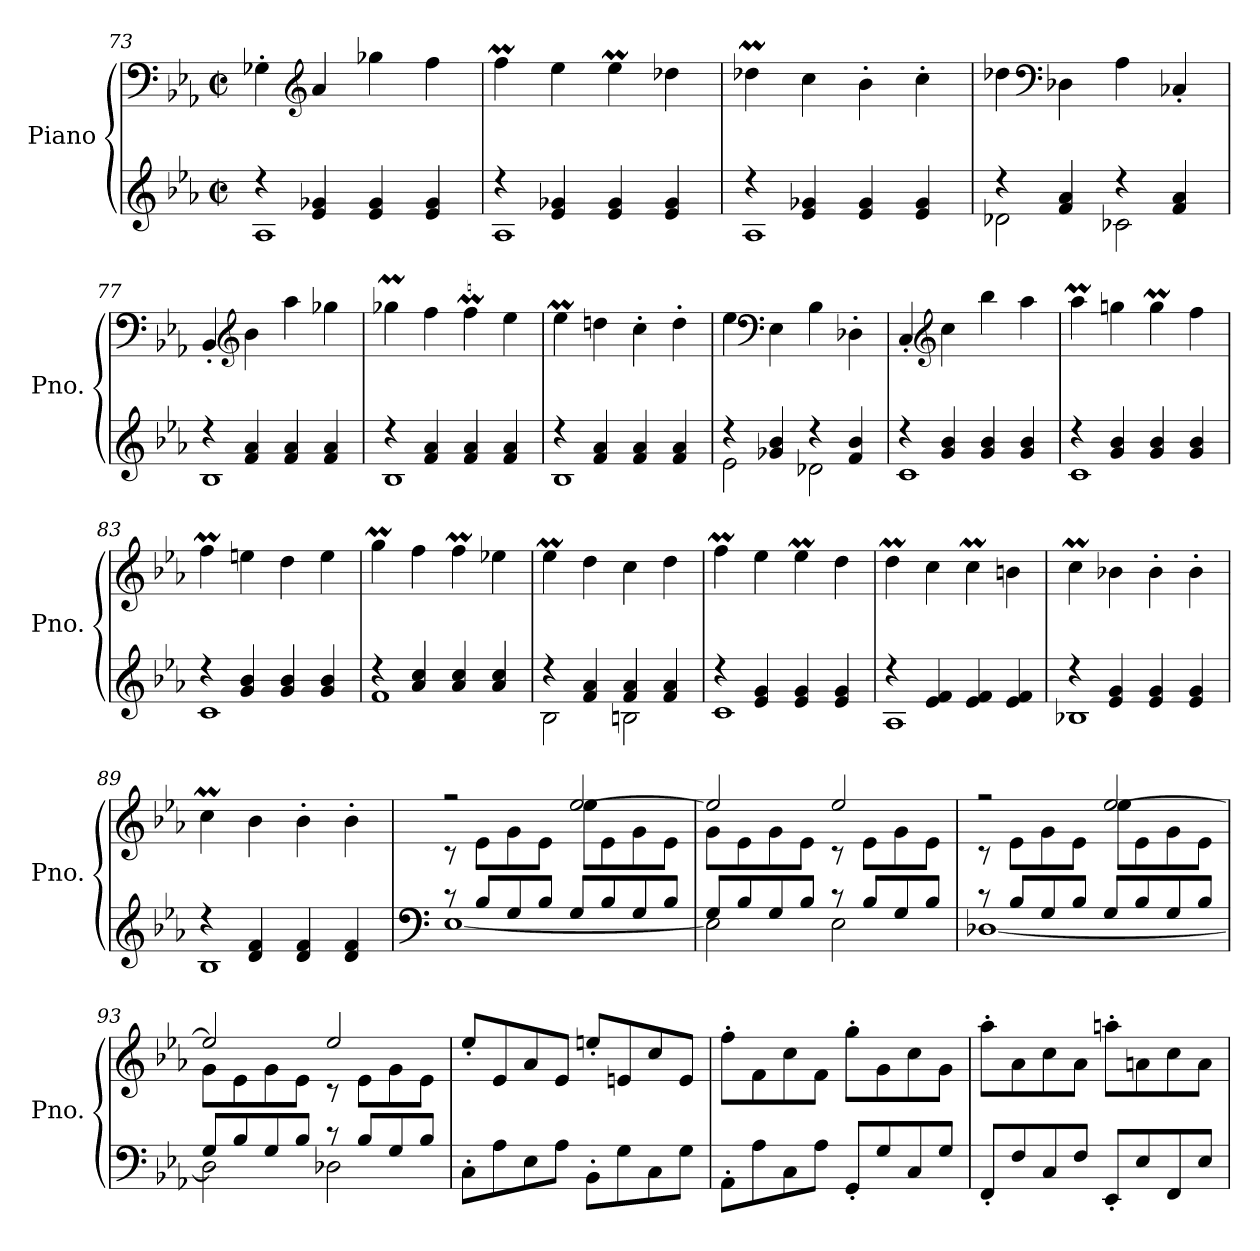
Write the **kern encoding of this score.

**kern	**kern
*part1	*part1
*staff2	*staff1
*I"Piano	*
*I'Pno.	*
*clefG2	*clefF4
*k[b-e-a-]	*k[b-e-a-]
*M2/2	*M2/2
*met(c|)	*met(c|)
=73	=73
*^	*
4r	1A-	4G-X'\
*	*	*clefG2
4e-/ 4g-X/	.	4a-/
4e-/ 4g-/	.	4gg-X\
4e-/ 4g-/	.	4ff\
=74	=74	=74
4r	1A-	4ffM\
4e-/ 4g-X/	.	4ee-\
4e-/ 4g-/	.	4ee-M\
4e-/ 4g-/	.	4dd-X\
=75	=75	=75
4r	1A-	4dd-XM\
4e-/ 4g-X/	.	4cc\
4e-/ 4g-/	.	4b-'\
4e-/ 4g-/	.	4cc'\
=76	=76	=76
4r	2d-X\	4dd-X\
*	*	*clefF4
4f/ 4a-/	.	4D-X\
4r	2c-X\	4A-\
4f/ 4a-/	.	4C-X'/
=77	=77	=77
4r	1B-	4BB-'/
*	*	*clefG2
4f/ 4a-/	.	4b-\
4f/ 4a-/	.	4aa-\
4f/ 4a-/	.	4gg-X\
!!LO:LB:g=z
=78	=78	=78
4r	1B-	4gg-XM\
4f/ 4a-/	.	4ff\
4f/ 4a-/	.	4ffM\
4f/ 4a-/	.	4ee-\
=79	=79	=79
4r	1B-	4ee-M\
4f/ 4a-/	.	4ddn\
4f/ 4a-/	.	4cc'\
4f/ 4a-/	.	4dd'\
=80	=80	=80
4r	2e-\	4ee-\
*	*	*clefF4
4g-X/ 4b-/	.	4E-\
4r	2d-X\	4B-\
4f/ 4b-/	.	4D-X'\
=81	=81	=81
4r	1c	4C'/
*	*	*clefG2
4g/ 4b-/	.	4cc\
4g/ 4b-/	.	4bb-\
4g/ 4b-/	.	4aa-\
=82	=82	=82
4r	1c	4aa-M\
4g/ 4b-/	.	4ggn\
4g/ 4b-/	.	4ggm\
4g/ 4b-/	.	4ff\
=83	=83	=83
4r	1c	4ffM\
4g/ 4b-/	.	4een\
4g/ 4b-/	.	4dd\
4g/ 4b-/	.	4ee\
=84	=84	=84
4r	1f	4ggm\
4a-/ 4cc/	.	4ff\
4a-/ 4cc/	.	4ffM\
4a-/ 4cc/	.	4ee-X\
!!LO:LB:g=z
=85	=85	=85
4r	2B-\	4ee-M\
4f/ 4a-/	.	4dd\
4f/ 4a-/	2Bn\	4cc\
4f/ 4a-/	.	4dd\
=86	=86	=86
4r	1c	4ffM\
4e-/ 4g/	.	4ee-\
4e-/ 4g/	.	4ee-M\
4e-/ 4g/	.	4dd\
=87	=87	=87
4r	1A-	4ddm\
4e-/ 4f/	.	4cc\
4e-/ 4f/	.	4ccM\
4e-/ 4f/	.	4bn\
=88	=88	=88
4r	1B-X	4ccM\
4e-/ 4g/	.	4b-X\
4e-/ 4g/	.	4b-'\
4e-/ 4g/	.	4b-'\
=89	=89	=89
4r	1B-	4ccM\
4d/ 4f/	.	4b-\
4d/ 4f/	.	4b-'\
4d/ 4f/	.	4b-'\
=90	=90	=90
*clefF4	*	*
*	*	*^
8r	[1E-	2r	8r
8B-/L	.	.	8e-\L
8G/	.	.	8g\
8B-/J	.	.	8e-\J
8G/L	.	[2ee-/	8ee-\L
8B-/	.	.	8e-\
8G/	.	.	8g\
8B-/J	.	.	8e-\J
!!LO:LB:g=z	!!
=91	=91	=91	=91
8G/L	2E-\]	2ee-/]	8g\L
8B-/	.	.	8e-\
8G/	.	.	8g\
8B-/J	.	.	8e-\J
8r	2E-\	2ee-/	8r
8B-/L	.	.	8e-\L
8G/	.	.	8g\
8B-/J	.	.	8e-\J
=92	=92	=92	=92
8r	[1D-X	2r	8r
8B-/L	.	.	8e-\L
8G/	.	.	8g\
8B-/J	.	.	8e-\J
8G/L	.	[2ee-/	8ee-\L
8B-/	.	.	8e-\
8G/	.	.	8g\
8B-/J	.	.	8e-\J
=93	=93	=93	=93
8G/L	2D-\]	2ee-/]	8g\L
8B-/	.	.	8e-\
8G/	.	.	8g\
8B-/J	.	.	8e-\J
8r	2D-X\	2ee-/	8r
8B-/L	.	.	8e-\L
8G/	.	.	8g\
8B-/J	.	.	8e-\J
*v	*v	*	*
*	*v	*v
=94	=94
8C'\L	8ee-'/L
8A-\	8e-/
8E-\	8a-/
8A-\J	8e-/J
8BB-'\L	8een'/L
8G\	8en/
8C\	8cc/
8G\J	8e/J
=95	=95
8AA-'\L	8ff'\L
8A-\	8f\
8C\	8cc\
8A-\J	8f\J
8GG'/L	8gg'\L
8G/	8g\
8C/	8cc\
8G/J	8g\J
!!LO:PB:g=z
=96	=96
8FF'/L	8aa-'\L
8F/	8a-\
8C/	8cc\
8F/J	8a-\J
8EE-'/L	8aan'\L
8E-/	8an\
8FF/	8cc\
8E-/J	8a\J
=	=
*-	*-
